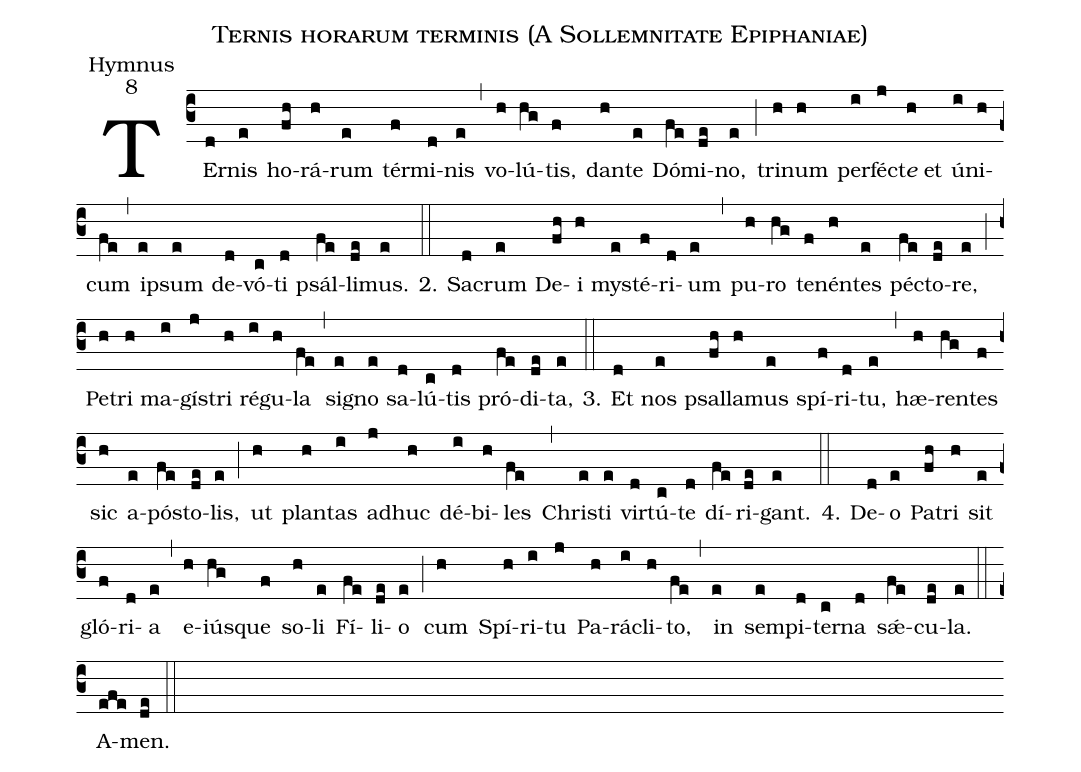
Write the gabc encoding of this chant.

name:Ternis horarum terminis (A Sollemnitate Epiphaniae);
office-part:Hymnus;
mode:8;
%%
(c3)TEr(d)nis(e) ho(fh)rá(h)rum(e) tér(f)mi(d)nis(e) (,) vo(h)lú(hg)tis,(f) dan(h)te(e) Dó(fe)mi(de)no,(e) (;) tri(h)num(h) per(i)féc(j)t<i>e</i> et(h) ú(i)ni(h)cum(fe) (,) ip(e)sum(e) de(d)vó(c)ti(d) psál(fe)li(de)mus.(e) (::)

2. Sa(d)crum(e) De(fh)i(h) mys(e)té(f)ri(d)um(e) (,) pu(h)ro(hg) te(f)nén(h)tes(e) péc(fe)to(de)re,(e) (;) Pe(h)tri(h) ma(i)gís(j)tri(h) ré(i)gu(h)la(fe) (,) si(e)gno(e) sa(d)lú(c)tis(d) pró(fe)di(de)ta,(e) (::)

3. Et(d) nos(e) psal(fh)la(h)mus(e) spí(f)ri(d)tu,(e) (,) hæ(h)ren(hg)tes(f) sic(h) a(e)pós(fe)to(de)lis,(e) (;) ut(h) plan(h)tas(i) ad(j)huc(h) dé(i)bi(h)les(fe) (,) Chris(e)ti(e) vir(d)tú(c)te(d) dí(fe)ri(de)gant.(e) (::)

4. De(d)o(e) Pa(fh)tri(h) sit(e) gló(f)ri(d)a(e) (,) e(h)iús(hg)que(f) so(h)li(e) Fí(fe)li(de)o(e) (;) cum(h) Spí(h)ri(i)tu(j) Pa(h)rá(i)cli(h)to,(fe) (,) in(e) sem(e)pi(d)ter(c)na(d) sǽ(fe)cu(de)la.(e) (::) A(efe)men.(de) (::)
